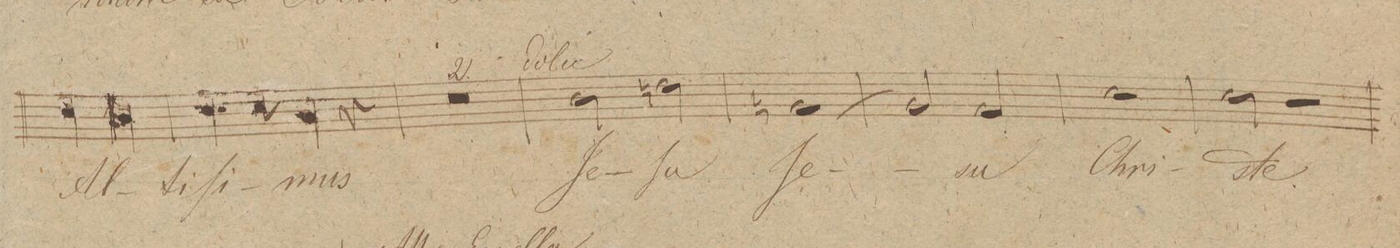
**kern	**text	**dynam
*I"Tenore.	*	*
*clefC4	*	*
*k[f#c#g#]	*	*
*met(c)	*	*
*M4/4	*	*
4B\	.	.
4A#X\	Al-	.
=171	=171	=171
4.B\	-ti-	.
8B\	-ſi-	.
4G#\	-mus	.
4r	.	.
=172	=172	=172
0r	.	.
=173	=173	=173
=174	=174	=174
2A\	Je-	.
2cn\	-ſu	.
=175	=175	=175
[>1Fn	Je-	.
=176	=176	=176
2F/]	.	.
2E/	-su	.
=177	=177	=177
1B	Chri-	.
=178	=178	=178
2B\	-ste	.
2r	.	.
=179	=179	=179
*-	*-	*-
